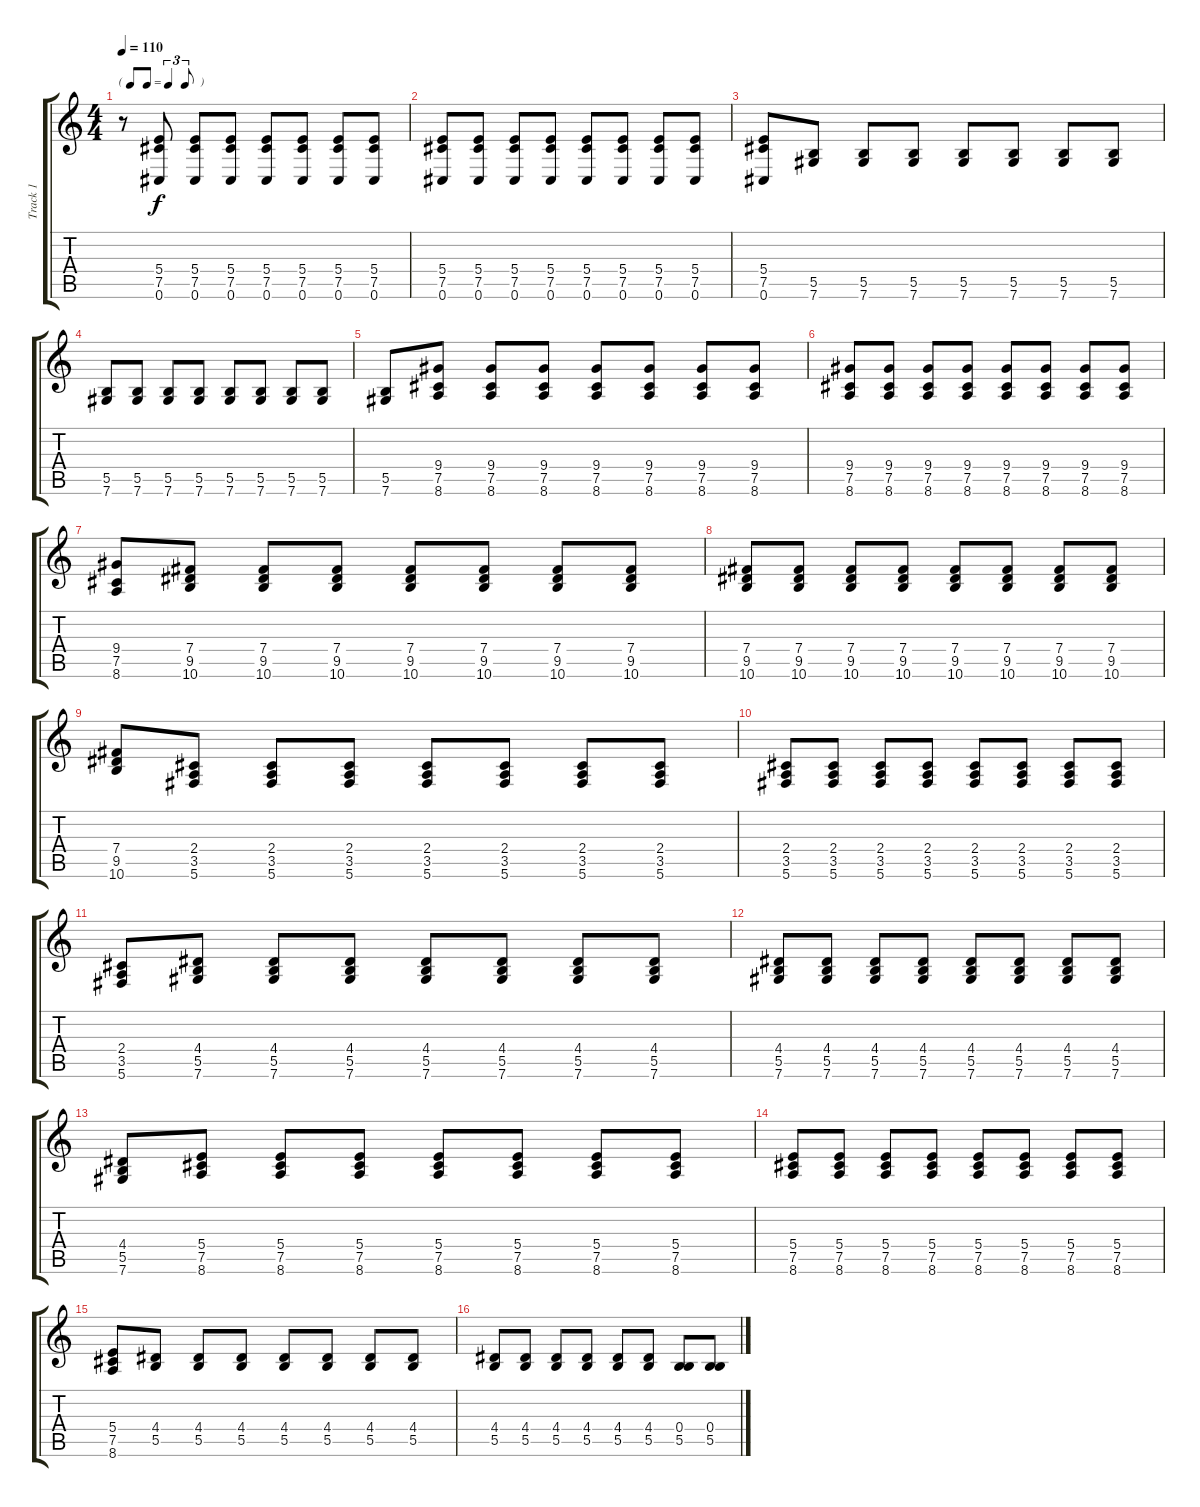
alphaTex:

\track ("Track 1" "Track 1") {instrument acousticguitarsteel}
\staff {score tabs}
\tuning (Db4 Ab3 E3 B2 Gb2 Db2) {hide}
\ts (4 4)
\tf triplet8th
\tempo 110
\clef g2
\ks c
r.8{dy f instrument acousticguitarsteel} (5.4 7.5 0.6).8 (5.4 7.5 0.6).8 (5.4 7.5 0.6).8 (5.4 7.5 0.6).8 (5.4 7.5 0.6).8 (5.4 7.5 0.6).8 (5.4 7.5 0.6).8 |
(5.4 7.5 0.6).8 (5.4 7.5 0.6).8 (5.4 7.5 0.6).8 (5.4 7.5 0.6).8 (5.4 7.5 0.6).8 (5.4 7.5 0.6).8 (5.4 7.5 0.6).8 (5.4 7.5 0.6).8 |
(5.4 7.5 0.6).8 (5.5 7.6).8 (5.5 7.6).8 (5.5 7.6).8 (5.5 7.6).8 (5.5 7.6).8 (5.5 7.6).8 (5.5 7.6).8 |
(5.5 7.6).8 (5.5 7.6).8 (5.5 7.6).8 (5.5 7.6).8 (5.5 7.6).8 (5.5 7.6).8 (5.5 7.6).8 (5.5 7.6).8 |
(5.5 7.6).8 (9.4 7.5 8.6).8 (9.4 7.5 8.6).8 (9.4 7.5 8.6).8 (9.4 7.5 8.6).8 (9.4 7.5 8.6).8 (9.4 7.5 8.6).8 (9.4 7.5 8.6).8 |
(9.4 7.5 8.6).8 (9.4 7.5 8.6).8 (9.4 7.5 8.6).8 (9.4 7.5 8.6).8 (9.4 7.5 8.6).8 (9.4 7.5 8.6).8 (9.4 7.5 8.6).8 (9.4 7.5 8.6).8 |
(9.4 7.5 8.6).8 (7.4 9.5 10.6).8 (7.4 9.5 10.6).8 (7.4 9.5 10.6).8 (7.4 9.5 10.6).8 (7.4 9.5 10.6).8 (7.4 9.5 10.6).8 (7.4 9.5 10.6).8 |
(7.4 9.5 10.6).8 (7.4 9.5 10.6).8 (7.4 9.5 10.6).8 (7.4 9.5 10.6).8 (7.4 9.5 10.6).8 (7.4 9.5 10.6).8 (7.4 9.5 10.6).8 (7.4 9.5 10.6).8 |
(7.4 9.5 10.6).8 (2.4 3.5 5.6).8 (2.4 3.5 5.6).8 (2.4 3.5 5.6).8 (2.4 3.5 5.6).8 (2.4 3.5 5.6).8 (2.4 3.5 5.6).8 (2.4 3.5 5.6).8 |
(2.4 3.5 5.6).8 (2.4 3.5 5.6).8 (2.4 3.5 5.6).8 (2.4 3.5 5.6).8 (2.4 3.5 5.6).8 (2.4 3.5 5.6).8 (2.4 3.5 5.6).8 (2.4 3.5 5.6).8 |
(2.4 3.5 5.6).8 (4.4 5.5 7.6).8 (4.4 5.5 7.6).8 (4.4 5.5 7.6).8 (4.4 5.5 7.6).8 (4.4 5.5 7.6).8 (4.4 5.5 7.6).8 (4.4 5.5 7.6).8 |
(4.4 5.5 7.6).8 (4.4 5.5 7.6).8 (4.4 5.5 7.6).8 (4.4 5.5 7.6).8 (4.4 5.5 7.6).8 (4.4 5.5 7.6).8 (4.4 5.5 7.6).8 (4.4 5.5 7.6).8 |
(4.4 5.5 7.6).8 (5.4 7.5 8.6).8 (5.4 7.5 8.6).8 (5.4 7.5 8.6).8 (5.4 7.5 8.6).8 (5.4 7.5 8.6).8 (5.4 7.5 8.6).8 (5.4 7.5 8.6).8 |
(5.4 7.5 8.6).8 (5.4 7.5 8.6).8 (5.4 7.5 8.6).8 (5.4 7.5 8.6).8 (5.4 7.5 8.6).8 (5.4 7.5 8.6).8 (5.4 7.5 8.6).8 (5.4 7.5 8.6).8 |
(5.4 7.5 8.6).8 (4.4 5.5).8 (4.4 5.5).8 (4.4 5.5).8 (4.4 5.5).8 (4.4 5.5).8 (4.4 5.5).8 (4.4 5.5).8 |
(4.4 5.5).8 (4.4 5.5).8 (4.4 5.5).8 (4.4 5.5).8 (4.4 5.5).8 (4.4 5.5).8 (0.4 5.5).8 (0.4 5.5).8
